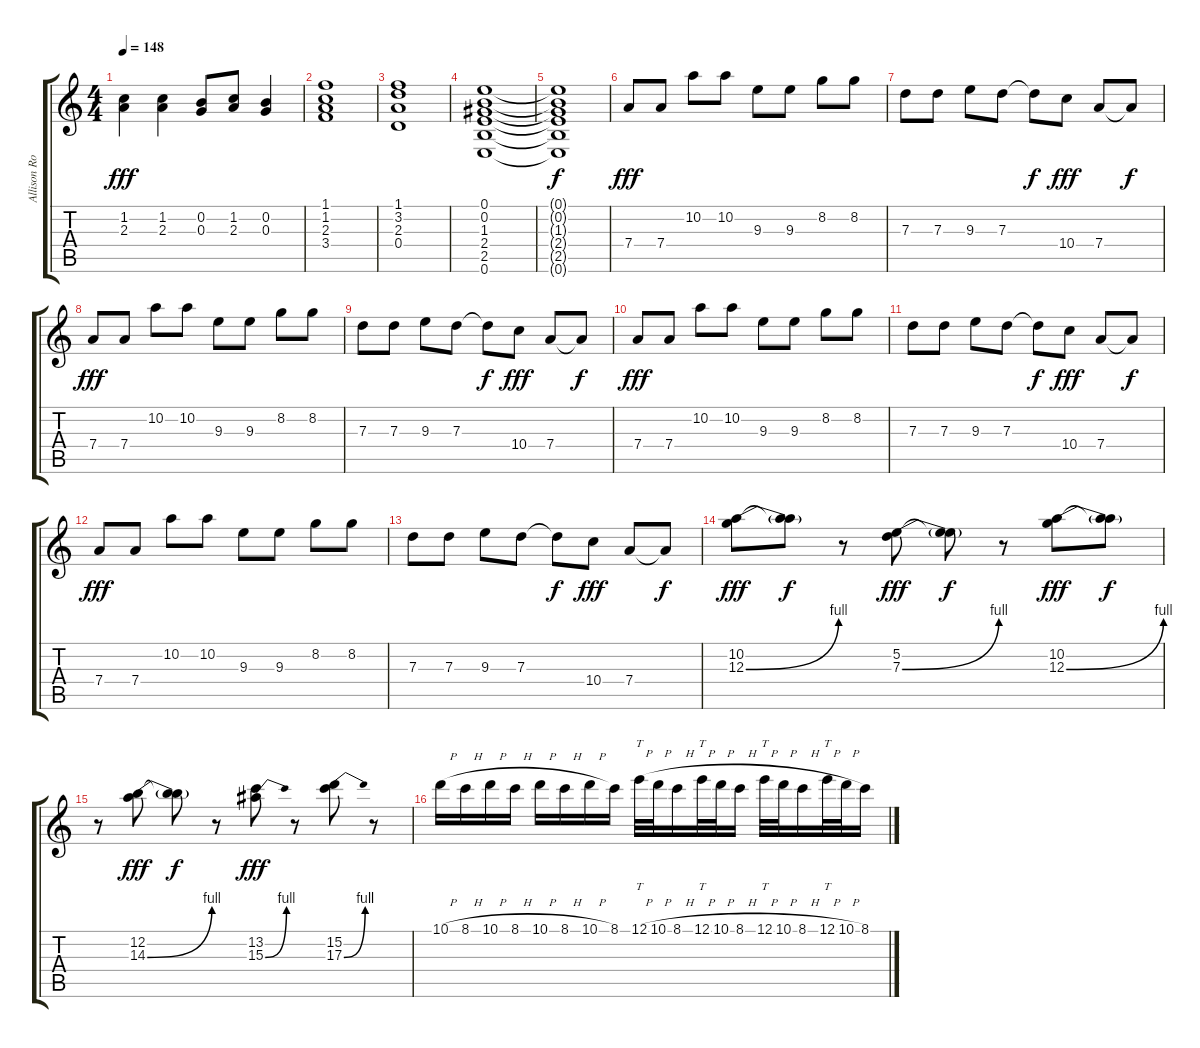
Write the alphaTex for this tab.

\track ("Allison Robertson (lead)" "Allison Ro") {instrument distortionguitar}
\staff {score tabs}
\tuning (E4 B3 G3 D3 A2 E2) {hide}
\ts (4 4)
\tempo 148
\clef g2
\ks c
(1.2 2.3).4{dy fff} (1.2 2.3).4 (0.2 0.3).8 (1.2 2.3).8 (0.2 0.3).4 |
(1.1 1.2 2.3 3.4).1 |
(1.1 3.2 2.3 0.4).1 |
(0.1 0.2 1.3 2.4 2.5 0.6).1 |
(0.1{t} 0.2{t} 1.3{t} 2.4{t} 2.5{t} 0.6{t}).1{dy f} |
7.4.8{dy fff} 7.4.8 10.2.8 10.2.8 9.3.8 9.3.8 8.2.8 8.2.8 |
7.3.8 7.3.8 9.3.8 7.3.8 7.3{t}.8{dy f} 10.4.8{dy fff} 7.4.8 7.4{t}.8{dy f} |
7.4.8{dy fff} 7.4.8 10.2.8 10.2.8 9.3.8 9.3.8 8.2.8 8.2.8 |
7.3.8 7.3.8 9.3.8 7.3.8 7.3{t}.8{dy f} 10.4.8{dy fff} 7.4.8 7.4{t}.8{dy f} |
7.4.8{dy fff} 7.4.8 10.2.8 10.2.8 9.3.8 9.3.8 8.2.8 8.2.8 |
7.3.8 7.3.8 9.3.8 7.3.8 7.3{t}.8{dy f} 10.4.8{dy fff} 7.4.8 7.4{t}.8{dy f} |
7.4.8{dy fff} 7.4.8 10.2.8 10.2.8 9.3.8 9.3.8 8.2.8 8.2.8 |
7.3.8 7.3.8 9.3.8 7.3.8 7.3{t}.8{dy f} 10.4.8{dy fff} 7.4.8 7.4{t}.8{dy f} |
(10.2 12.3{be (bend 0 0 60 4)}).8{dy fff volume 12 instrument distortionguitar} (10.2{t} 12.3{t}).8{dy f} r.8 (5.2 7.3{be (bend 0 0 60 4)}).8{dy fff} (5.2{t} 7.3{t}).8{dy f} r.8 (10.2 12.3{be (bend 0 0 60 4)}).8{dy fff} (10.2{t} 12.3{t}).8{dy f} |
r.8 (12.2 14.3{be (bend 0 0 60 4)}).8{dy fff} (12.2{t} 14.3{t}).8{dy f} r.8 (13.2 15.3{be (bend 0 0 60 4)}).8{dy fff} r.8 (15.2 17.3{be (bend 0 0 60 4)}).8 r.8 |
10.1{h}.16 8.1{h}.16 10.1{h}.16 8.1{h}.16 10.1{h}.16 8.1{h}.16 10.1{h}.16 8.1.16 12.1{h}.32{tt} 10.1{h}.32 8.1{h}.16 12.1{h}.32{tt} 10.1{h}.32 8.1{h}.16 12.1{h}.32{tt} 10.1{h}.32 8.1{h}.16 12.1{h}.32{tt} 10.1{h}.32 8.1{h}.16
